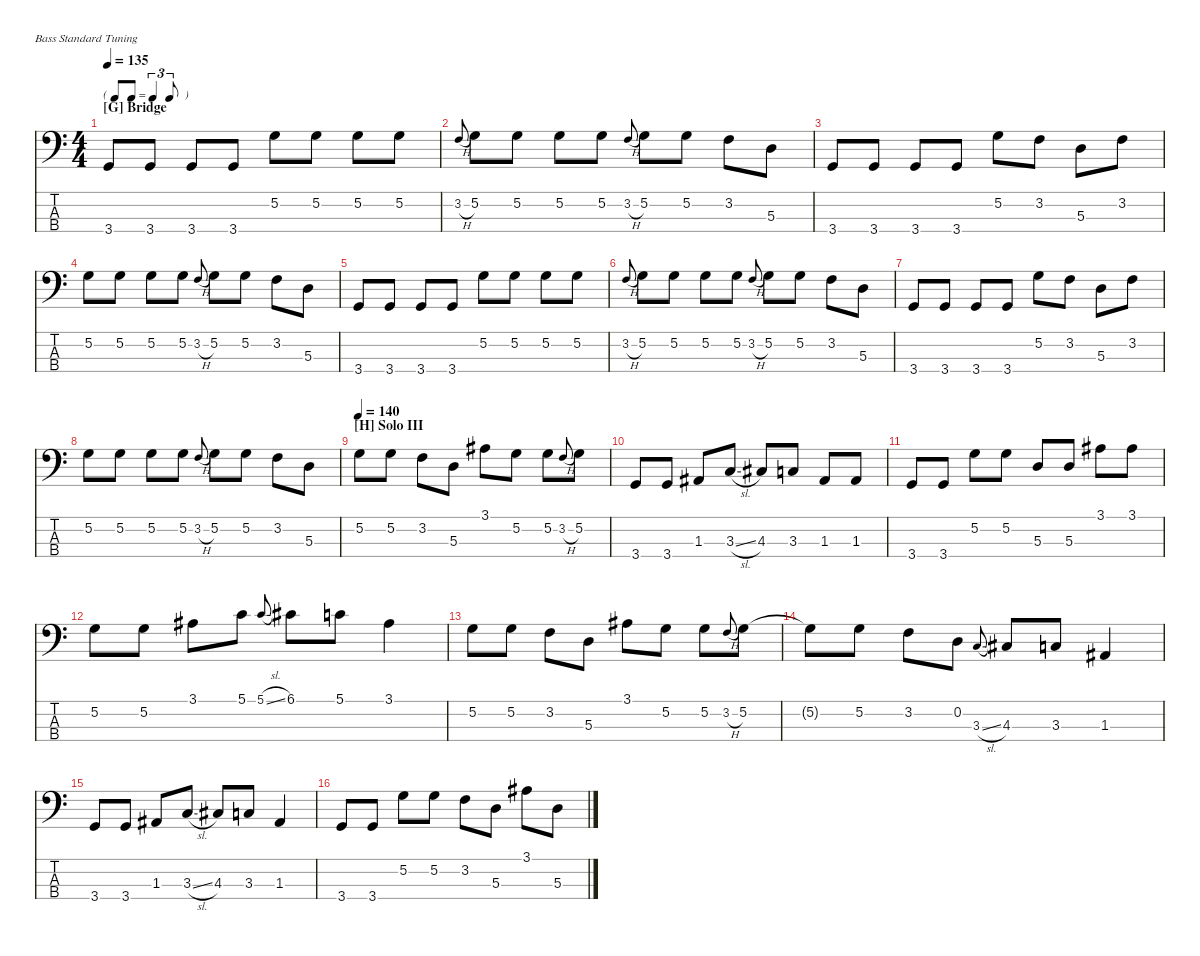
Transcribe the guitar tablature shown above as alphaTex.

\defaultSystemsLayout 4
\hideDynamics
\bracketExtendMode nobrackets
\singleTrackTrackNamePolicy hidden
\multiTrackTrackNamePolicy hidden
\firstSystemTrackNameMode fullname
\firstSystemTrackNameOrientation horizontal
\otherSystemsTrackNameOrientation horizontal
\track ("Bass" "E-Bass") {instrument electricbassfinger}
\staff {score tabs}
\tuning (G2 D2 A1 E1)
\ts (4 4)
\tf triplet8th
\section ("G" "Bridge")
\scale
0.268041
\tempo 135
\accidentals auto
\clef f4
\ottava regular
\simile none
\scale
0.244275
\ks c
3.4.8{dy f beam Up} 3.4.8{beam Up} 3.4.8{beam Up} 3.4.8{beam Up} 5.2.8{beam Down} 5.2.8{beam Down} 5.2.8{beam Down} 5.2.8{beam Down} |
\scale
0.346392
\scale
0.259542 3.2{h}.8{gr onbeat beam Up} 5.2.8{beam Down} 5.2.8{beam Down} 5.2.8{beam Down} 5.2.8{beam Down} 3.2{h}.8{gr onbeat beam Up} 5.2.8{beam Down} 5.2.8{beam Down} 3.2.8{beam Down} 5.3.8{beam Down} |
\scale
0.25567
\scale
0.244275 3.4.8{beam Up} 3.4.8{beam Up} 3.4.8{beam Up} 3.4.8{beam Up} 5.2.8{beam Down} 3.2.8{beam Down} 5.3.8{beam Down} 3.2.8{beam Down} |
\scale
0.129897
\scale
0.251908 5.2.8{beam Down} 5.2.8{beam Down} 5.2.8{beam Down} 5.2.8{beam Down} 3.2{h}.8{gr onbeat beam Up} 5.2.8{beam Down} 5.2.8{beam Down} 3.2.8{beam Down} 5.3.8{beam Down} |
\scale
0.220339
\scale
0.244275 3.4.8{beam Up} 3.4.8{beam Up} 3.4.8{beam Up} 3.4.8{beam Up} 5.2.8{beam Down} 5.2.8{beam Down} 5.2.8{beam Down} 5.2.8{beam Down} |
\scale
0.284746
\scale
0.259542 3.2{h}.8{gr onbeat beam Up} 5.2.8{beam Down} 5.2.8{beam Down} 5.2.8{beam Down} 5.2.8{beam Down} 3.2{h}.8{gr onbeat beam Up} 5.2.8{beam Down} 5.2.8{beam Down} 3.2.8{beam Down} 5.3.8{beam Down} |
\scale
0.210169
\scale
0.244275 3.4.8{beam Up} 3.4.8{beam Up} 3.4.8{beam Up} 3.4.8{beam Up} 5.2.8{beam Down} 3.2.8{beam Down} 5.3.8{beam Down} 3.2.8{beam Down} |
\scale
0.284746
\scale
0.251908 5.2.8{beam Down} 5.2.8{beam Down} 5.2.8{beam Down} 5.2.8{beam Down} 3.2{h}.8{gr onbeat beam Up} 5.2.8{beam Down} 5.2.8{beam Down} 3.2.8{beam Down} 5.3.8{beam Down} |
\section ("H" "Solo III")
\scale
0.24
\tempo 140
\scale
0.255418 5.2.8{beam Down} 5.2.8{beam Down} 3.2.8{beam Down} 5.3.8{beam Down} 3.1{acc #}.8{beam Down} 5.2.8{beam Down} 5.2.8{beam Down} 3.2{h}.8{gr onbeat beam Up} 5.2.8{beam Down} |
\scale
0.24
\scale
0.247678 3.4.8{beam Up} 3.4.8{beam Up} 1.3{acc #}.8{beam Up} 3.3{sl}.8{beam Up} 4.3{acc #}.8{beam Up} 3.3.8{beam Up} 1.3{acc #}.8{beam Up} 1.3{acc #}.8{beam Up} |
\scale
0.177143
\scale
0.247678 3.4.8{beam Up} 3.4.8{beam Up} 5.2.8{beam Down} 5.2.8{beam Down} 5.3.8{beam Up} 5.3.8{beam Up} 3.1{acc #}.8{beam Down} 3.1{acc #}.8{beam Down} |
\scale
0.342857
\scale
0.249226 5.2.8{beam Down} 5.2.8{beam Down} 3.1{acc #}.8{beam Down} 5.1.8{beam Down} 5.1{sl}.8{gr onbeat beam Up} 6.1{acc #}.8{beam Down} 5.1.8{beam Down} 3.1{acc #}.4{beam Down} |
\scale
0.189189
\scale
0.260252 5.2.8{beam Down} 5.2.8{beam Down} 3.2.8{beam Down} 5.3.8{beam Down} 3.1{acc #}.8{beam Down} 5.2.8{beam Down} 5.2.8{beam Down} 3.2{h}.8{gr onbeat beam Up} 5.2.8{beam Down} |
\scale
0.27027
\scale
0.250789 5.2{t}.8{beam Down} 5.2.8{beam Down} 3.2.8{beam Down} 0.2.8{beam Down} 3.3{sl}.8{gr onbeat beam Up} 4.3{acc #}.8{beam Up} 3.3.8{beam Up} 1.3{acc #}.4{beam Up} |
\scale
0.27027
\scale
0.236593 3.4.8{beam Up} 3.4.8{beam Up} 1.3{acc #}.8{beam Up} 3.3{sl}.8{beam Up} 4.3{acc #}.8{beam Up} 3.3.8{beam Up} 1.3{acc #}.4{beam Up} |
\scale
0.27027
\scale
0.252366 3.4.8{beam Up} 3.4.8{beam Up} 5.2.8{beam Down} 5.2.8{beam Down} 3.2.8{beam Down} 5.3.8{beam Down} 3.1{acc #}.8{beam Down} 5.3.8{beam Down}
